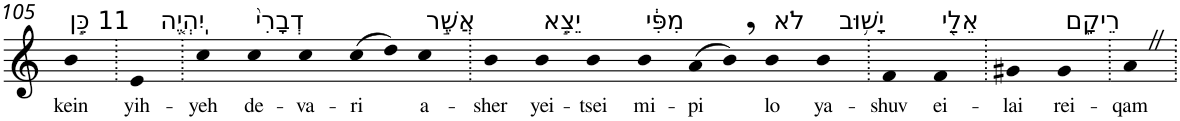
**kern	**text
*part1	*part1
*staff1	*staff1
*I"Piano	*
*I'Pno	*
!!LO:PB:g=z
*clefG2	*
*k[]	*
=105	=105
!LO:TX:a:t=11 כֵּ֣ן	!
!	!LO:LY:b
4b	kein
=106.	=106.
!LO:TX:a:t=יִֽהְיֶ֤ה	!
!	!LO:LY:b
4e	yih-
=107.	=107.
!	!LO:LY:b
4cc	-yeh
!LO:TX:a:t=דְבָרִי֙	!
!	!LO:LY:b
4cc	de-
!	!LO:LY:b
4cc	-va-
!	!LO:LY:b
(8cc	-ri
8dd)	.
!LO:TX:a:t=אֲשֶׁ֣ר	!
!	!LO:LY:b
4cc	a-
=108.	=108.
!	!LO:LY:b
4b	-sher
!LO:TX:a:t=יֵצֵ֣א	!
!	!LO:LY:b
4b	yei-
!	!LO:LY:b
4b	-tsei
!LO:TX:a:t=מִפִּ֔י	!
!	!LO:LY:b
4b	mi-
!	!LO:LY:b
(8a	-pi
8b,)	.
!LO:TX:a:t=לֹא	!
!	!LO:LY:b
4b	lo
!LO:TX:a:t=יָשׁ֥וּב	!
!	!LO:LY:b
4b	ya-
=109.	=109.
!	!LO:LY:b
4f	-shuv
!LO:TX:a:t=אֵלַ֖י	!
!	!LO:LY:b
4f	ei-
=110.	=110.
!	!LO:LY:b
4g#X	-lai
!LO:TX:a:t=רֵיקָ֑ם	!
!	!LO:LY:b
4g#	rei-
=111.	=111.
!	!LO:LY:b
4aZ	-qam
=.	=.
*-	*-
